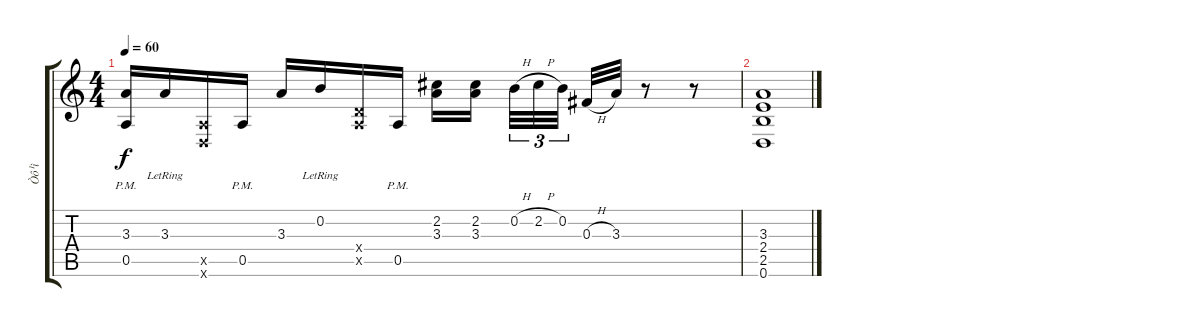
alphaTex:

\track ("Òô¹ì" "Òô¹ì") {instrument acousticguitarsteel}
\staff {score tabs}
\tuning (D4 B3 Gb3 D3 A2 D2) {hide}
\ts (4 4)
\tempo 60
\clef g2
\ks c
(3.3 0.5{pm}).16{dy f} 3.3{lr}.16 (0.5{x} 0.6{x}).16 0.5{pm}.16 3.3.16 0.2{lr}.16 (0.4{x} 0.5{x}).16 0.5{pm}.16 (2.2 3.3).16 (2.2 3.3).16 0.2{h}.32{tu (3 2)} 2.2{h}.32{tu (3 2)} 0.2.32{tu (3 2)} 0.3{h}.32 3.3.32 r.8 r.8 |
(3.3 2.4 2.5 0.6).1
